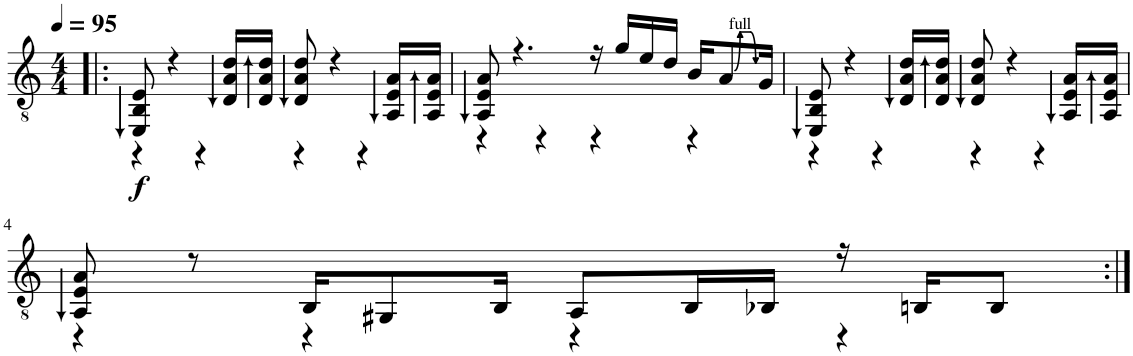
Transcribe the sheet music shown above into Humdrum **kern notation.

**kern	**dynam
*part1	*part1
*staff1	*staff1
*I"Guitar1	*
*clefGv2	*
*k[]	*
*M4/4	*
*MM95	*
=1!|:	=1!|:
*^	*
!	!	!LO:DY:b
8EE/:: 8BB/:: 8E/::	4r	f
4r	.	.
.	4r	.
16D/:: 16A/:: 16d/::LL	.	.
16D/:: 16A/:: 16d/::JJ	.	.
8D/:: 8A/:: 8d/::	4r	.
4r	.	.
.	4r	.
16AA/:: 16E/:: 16A/::LL	.	.
16AA/:: 16E/:: 16A/::JJ	.	.
=2	=2	=2
8AA/:: 8E/:: 8A/::	4r	.
4.r	.	.
.	4r	.
16r	4r	.
16g/LL	.	.
16e/	.	.
16d/JJ	.	.
16B/KL	4r	.
8A/	.	.
16G/Jk	.	.
=3	=3	=3
8EE/:: 8BB/:: 8E/::	4r	.
4r	.	.
.	4r	.
16D/:: 16A/:: 16d/::LL	.	.
16D/:: 16A/:: 16d/::JJ	.	.
8D/:: 8A/:: 8d/::	4r	.
4r	.	.
.	4r	.
16AA/:: 16E/:: 16A/::LL	.	.
16AA/:: 16E/:: 16A/::JJ	.	.
!!LO:LB:g=z	!!
=4	=4	=4
8AA/:: 8E/:: 8A/::	4r	.
8r	.	.
16BB/KL	4r	.
8GG#X/	.	.
16BB/Jk	.	.
8AA/L	4r	.
16BB/L	.	.
16BB-X/JJ	.	.
16r	4r	.
16BBn/KL	.	.
8BB/J	.	.
*v	*v	*
=:|!	=:|!
*-	*-
